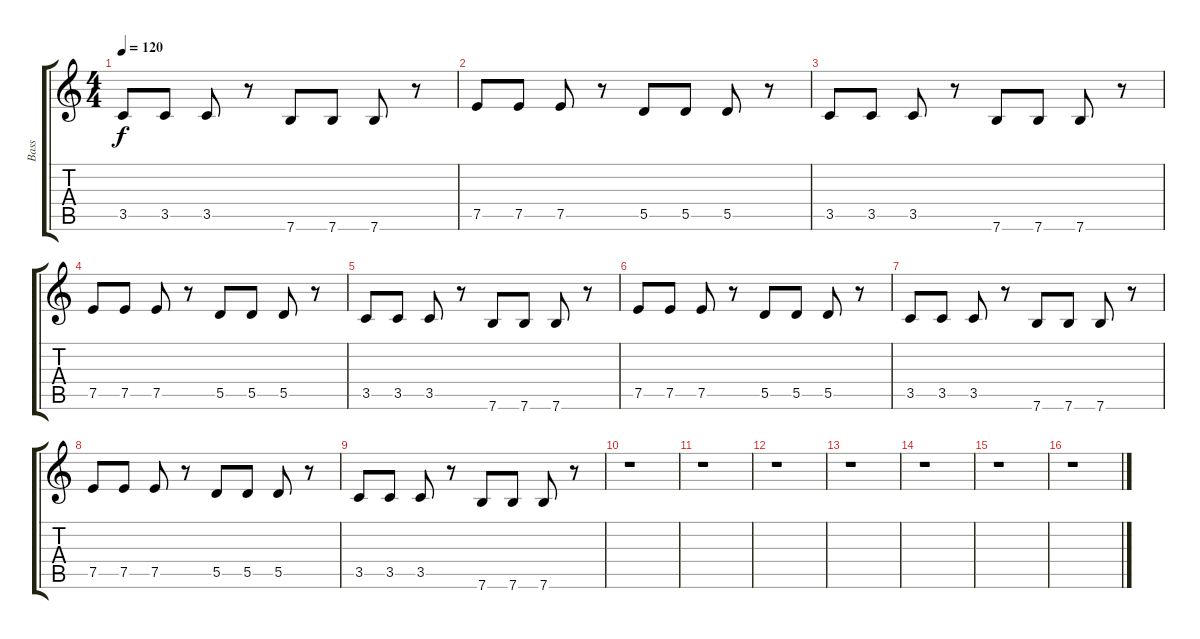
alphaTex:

\track ("Bass" "Bass") {instrument electricbassfinger}
\staff {score tabs}
\tuning (E4 B3 G3 D3 A2 E2) {hide}
\ts (4 4)
\tempo 120
\clef g2
\ks c
3.5.8{dy f} 3.5.8 3.5.8 r.8 7.6.8 7.6.8 7.6.8 r.8 |
7.5.8 7.5.8 7.5.8 r.8 5.5.8 5.5.8 5.5.8 r.8 |
3.5.8 3.5.8 3.5.8 r.8 7.6.8 7.6.8 7.6.8 r.8 |
7.5.8 7.5.8 7.5.8 r.8 5.5.8 5.5.8 5.5.8 r.8 |
3.5.8 3.5.8 3.5.8 r.8 7.6.8 7.6.8 7.6.8 r.8 |
7.5.8 7.5.8 7.5.8 r.8 5.5.8 5.5.8 5.5.8 r.8 |
3.5.8 3.5.8 3.5.8 r.8 7.6.8 7.6.8 7.6.8 r.8 |
7.5.8 7.5.8 7.5.8 r.8 5.5.8 5.5.8 5.5.8 r.8 |
3.5.8 3.5.8 3.5.8 r.8 7.6.8 7.6.8 7.6.8 r.8 |
r.1 |
r.1 |
r.1 |
r.1 |
r.1 |
r.1 |
r.1
